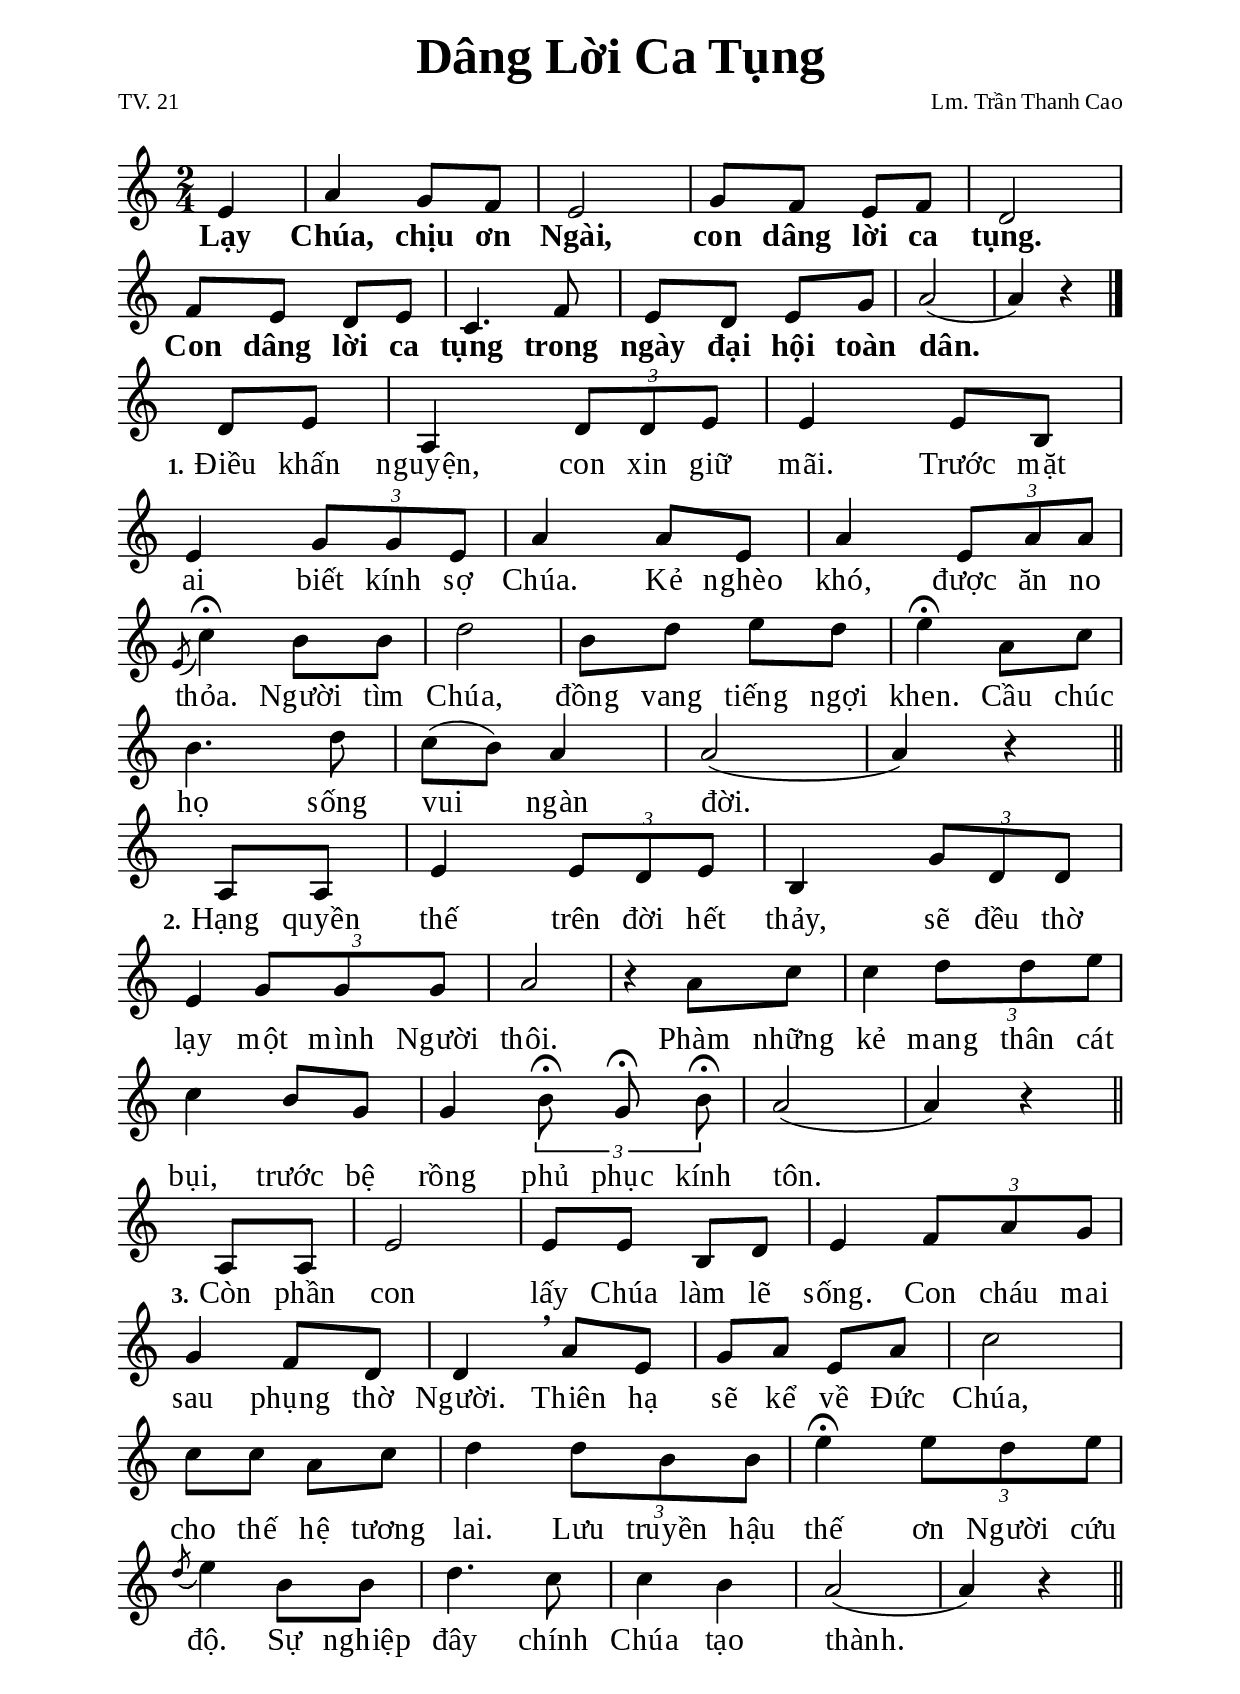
% Cài đặt chung
\version "2.20.0"
\include "english.ly"

\header {
  title = \markup { \fontsize #3 "Dâng Lời Ca Tụng" }
  poet = "TV. 21"
  composer = "Lm. Trần Thanh Cao"
  arranger = " "
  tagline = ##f
}


\paper {
   #(set-paper-size "a4")
  top-margin = 10\mm
  bottom-margin = 10\mm
  left-margin = 20\mm
  right-margin = 20\mm
  indent = #0
  #(define fonts
    (make-pango-font-tree
      "Liberation Serif"
      "Liberation Serif"
      "Liberation Serif"
      (/ 20 20)))
  page-count = #1
}

% Nhạc điệp khúc
nhacDiepKhuc = \relative c' {

  \partial 4 e4 |
  a g8 f |
  e2 |
  g8 f e f |
  d2 |
  f8 e d e |
  c4. f8 |
  e d e g |
  a2 ( |
  a4) r \bar "|."
}

% Nhạc phiên khúc
nhacPhienKhucMot = \relative c' {

  \partial 4 d8 e |
  a,4 \tuplet 3/2 { d8 d e } |
  e4 e8 b |
  e4 \tuplet 3/2 { g8 g e } |
  a4 a8 e |
  a4 \tuplet 3/2 { e8 a a } |
  \acciaccatura e8 c'4 \fermata b8 b |
  d2 |
  b8 d e d |
  e4 \fermata a,8 c |
  b4. d8 |
  c8 (b) a4 |
  a2 ( |
  a4) r \bar "||"
}

nhacPhienKhucHai = \relative c' {

  \partial 4 a8 a |
  e'4 \tuplet 3/2 { e8 d e } |
  b4 \tuplet 3/2 { g'8 d d } |
  e4 \tuplet 3/2 { g8 g g } |
  a2 |
  r4 a8 c |
  c4 \tuplet 3/2 { d8 d e } |
  c4 b8 g |
  g4
  \autoBeamOff \tuplet 3/2 { b8 \fermata g \fermata b \fermata } |
  a2 ( |
  a4) r \bar "||"
}

nhacPhienKhucBa = \relative c' {

  \partial 4 a8 a |
  e'2 |
  e8 e b d |
  e4 \tuplet 3/2 { f8 a g } |
  g4 f8 d |
  d4 \breathe a'8 e |
  g a e a |
  c2 |
  c8 c a c |
  d4 \tuplet 3/2 { d8 b b } |
  e4 \fermata \tuplet 3/2 { e8 d e } |
  \acciaccatura d8 e4 b8 b |
  d4. c8 |
  c4 b |
  a2 ( |
  a4) r \bar "||"
}

% Lời điệp khúc
loiDiepKhuc = \lyricmode {
 
  Lạy Chúa, chịu ơn Ngài, con dâng lời ca tụng.
  Con dâng lời ca tụng trong ngày đại hội toàn dân.
}

% Lời phiên khúc
loiPhienKhucMot = \lyricmode {
  \set stanza = #"1."
  Điều khấn nguyện, con xin giữ mãi.
  Trước mặt ai biết kính sợ Chúa.
  Kẻ nghèo khó, được ăn no thỏa.
  Người tìm Chúa, đồng vang tiếng ngợi khen.
  Cầu chúc họ sống vui ngàn đời.
}

loiPhienKhucHai = \lyricmode {
  \set stanza = #"2."
  Hạng quyền thế trên đời hết thảy,
  sẽ đều thờ lạy một mình Người thôi.
  Phàm những kẻ mang thân cát bụi,
  trước bệ rồng phủ phục kính tôn.
}

loiPhienKhucBa = \lyricmode {
  \set stanza = #"3."
  Còn phần con lấy Chúa làm lẽ sống.
  Con cháu mai sau phụng thờ Người.
  Thiên hạ sẽ kể về Đức Chúa,
  cho thế hệ tương lai.
  Lưu truyền hậu thế ơn Người cứu độ.
  Sự nghiệp đây chính Chúa tạo thành.
}


% Dàn trang
\score {
  \new ChoirStaff <<
    \new Staff = diepKhuc \with {
        \consists "Merge_rests_engraver"
        \magnifyStaff #(magstep +1)
      }
      <<
      \new Voice = beSop {
        \key c \major \time 2/4 \stemNeutral \nhacDiepKhuc
      }
    >>
    \new Lyrics \lyricsto beSop \loiDiepKhuc
  >>
  \layout {
    \override Lyrics.LyricText.font-series = #'bold
    \override Lyrics.LyricText.font-size = #+3
    \override Lyrics.LyricSpace.minimum-distance = #2.0
    \override Score.BarNumber.break-visibility = ##(#f #f #f)
  }
}

\score {
  \new ChoirStaff <<
    \new Staff = phienKhuc \with {
        \magnifyStaff #(magstep +1)
      }
      <<
      \new Voice = beSop {
        \key c \major \time 2/4 \nhacPhienKhucMot
      }
    >>
    \new Lyrics \lyricsto beSop \loiPhienKhucMot
  >>
  \layout {
    \override Staff.TimeSignature.transparent = ##t
    \override Lyrics.LyricText.font-size = #+3
    \override Lyrics.LyricSpace.minimum-distance = #2.0
    \override Score.BarNumber.break-visibility = ##(#f #f #f)
  } 
}

\score {
  \new ChoirStaff <<
    \new Staff = phienKhuc \with {
        \magnifyStaff #(magstep +1)
      }
      <<
      \new Voice = beSop {
        \key c \major \time 2/4 \nhacPhienKhucHai
      }
    >>
    \new Lyrics \lyricsto beSop \loiPhienKhucHai
  >>
  \layout {
    \override Staff.TimeSignature.transparent = ##t
    \override Lyrics.LyricText.font-size = #+3
    \override Lyrics.LyricSpace.minimum-distance = #2.0
    \override Score.BarNumber.break-visibility = ##(#f #f #f)
  } 
}

\score {
  \new ChoirStaff <<
    \new Staff = phienKhuc \with {
        \magnifyStaff #(magstep +1)
      }
      <<
      \new Voice = beSop {
        \key c \major \time 2/4 \nhacPhienKhucBa
      }
    >>
    \new Lyrics \lyricsto beSop \loiPhienKhucBa
  >>
  \layout {
    \override Staff.TimeSignature.transparent = ##t
    \override Lyrics.LyricText.font-size = #+3
    \override Lyrics.LyricSpace.minimum-distance = #2.0
    \override Score.BarNumber.break-visibility = ##(#f #f #f)
  } 
}
